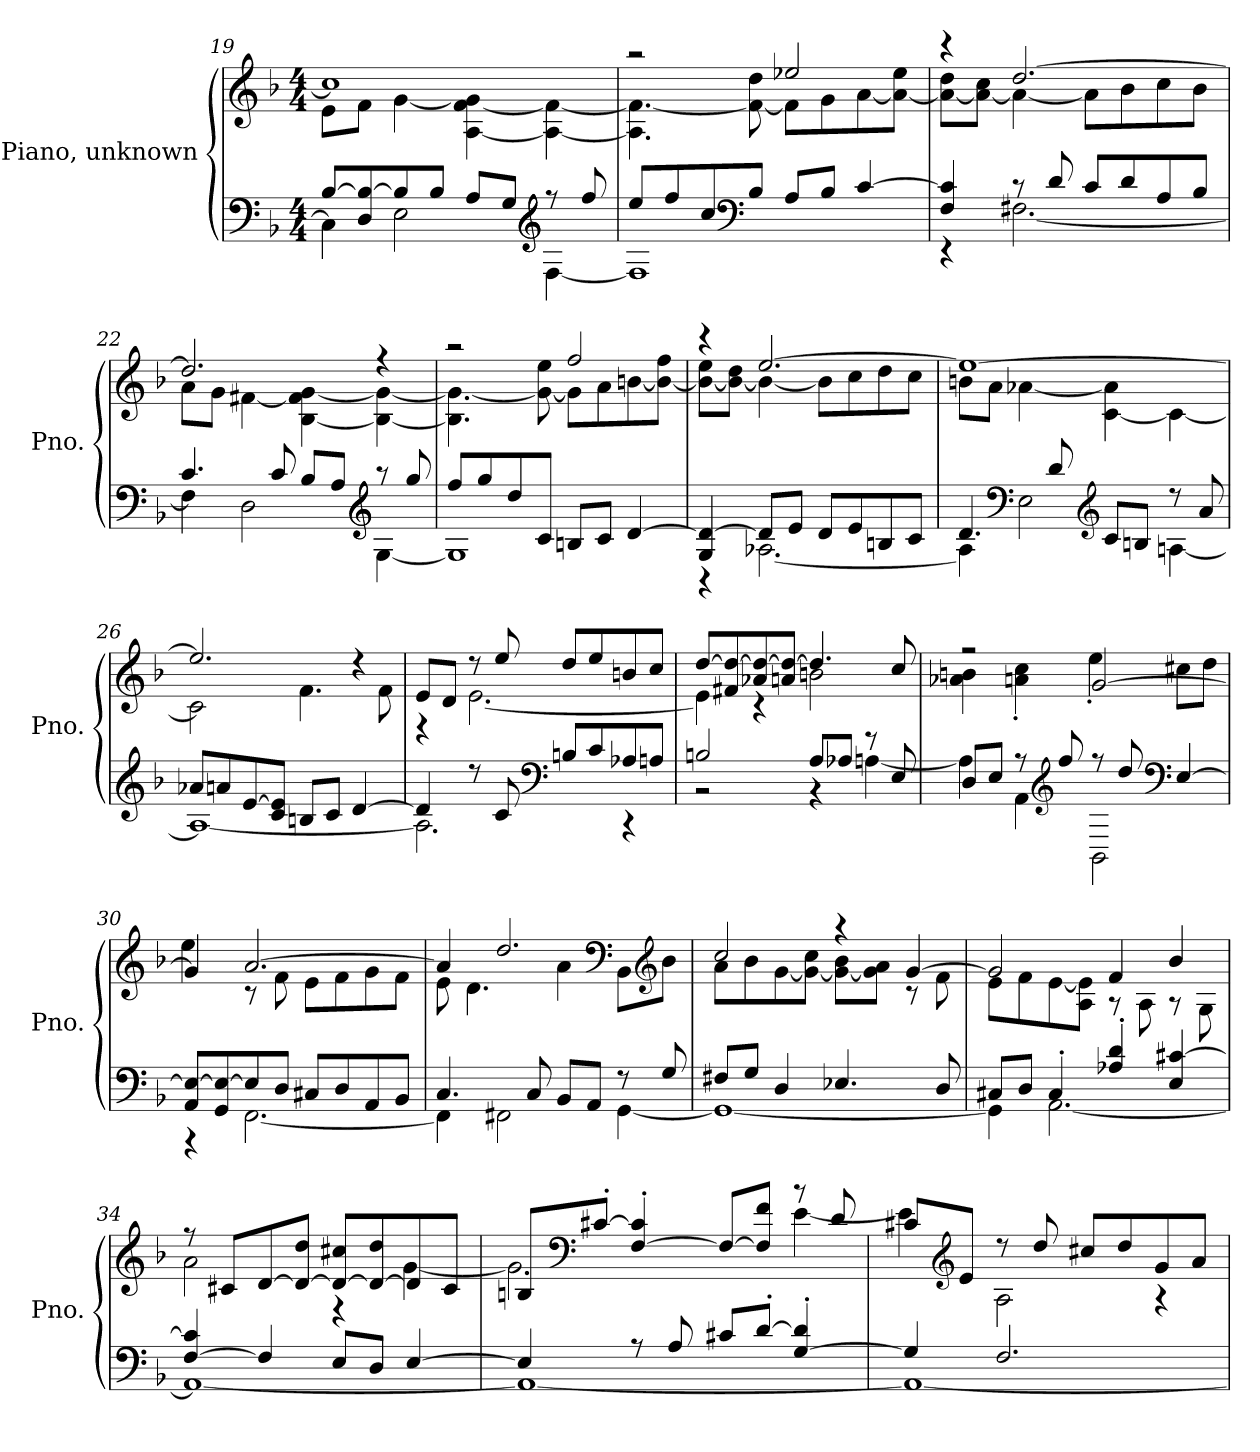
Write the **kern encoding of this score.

**kern	**kern
*part1	*part1
*staff2	*staff1
*I"Piano, unknown	*
*I'Pno.	*
*clefF4	*clefG2
*k[b-]	*k[b-]
*M4/4	*M4/4
=19	=19
*^	*^
[8B-/L	4C\]	1cc]	8e\L
8D/ 8B-/_	.	.	8f\J
8B-/]	2E\	.	[4g\
8B-/J	.	.	.
8A/L	.	.	[4A\ [4f\ 4g\]
8G/J	.	.	.
*clefG2	*	*	*
8r	[4F\	.	4A\_ 4f\_
8ff/	.	.	.
!!LO:PB:g=z	!!
=20	=20	=20	=20
8ee/L	1F]	2r	4.A\] 4.f\_
8ff/	.	.	.
8cc/	.	.	.
*clefF4	*	*	*
8B-/J	.	.	8f\_ 8dd\
8A/L	.	2ee-X/	8f\L]
8B-/J	.	.	8g\
[4c/	.	.	[8a\
.	.	.	8a\_ 8ee-\J
=21	=21	=21	=21
4F/ 4c/]	4r	4r	8a\_ 8dd\L
.	.	.	8a\_ 8cc\J
8r	[2.F#X\	[2.dd/	4a\_
8d/	.	.	.
8c/L	.	.	8a\L]
8d/	.	.	8b-\
8A/	.	.	8cc\
8B-/J	.	.	8b-\J
=22	=22	=22	=22
4.c/	4F#\]	2.dd/]	8a\L
.	.	.	8g\J
.	2D\	.	[4f#X\
8c/	.	.	.
8B-/L	.	.	[4B-\ 4f#\] [4g\
8A/J	.	.	.
*clefG2	*	*	*
8r	[4G\	4r	4B-\_ 4g\_
8gg/	.	.	.
!!LO:LB:g=z	!!
=23	=23	=23	=23
8ff/L	1G]	2r	4.B-\] 4.g\_
8gg/	.	.	.
8dd/	.	.	.
8c/J	.	.	8g\_ 8ee\
8Bn/L	.	2ff/	8g\L]
8c/J	.	.	8a\
[4d/	.	.	[8bn\
.	.	.	8b\_ 8ff\J
=24	=24	=24	=24
4G/ 4d/_	4r	4r	8b\_ 8ee\L
.	.	.	8b\_ 8dd\J
8d/L]	[2.A-X\	[2.ee/	4b\_
8e/J	.	.	.
8d/L	.	.	8b\L]
8e/	.	.	8cc\
8Bn/	.	.	8dd\
8c/J	.	.	8cc\J
=25	=25	=25	=25
4.d/	4A-\]	1ee_	8bn\L
.	.	.	8a\J
*clefF4	*	*	*
.	2E\	.	[4a-X\
8d/	.	.	.
*clefG2	*	*	*
8c/L	.	.	[4c\ 4a-\]
8Bn/J	.	.	.
8r	[4An\	.	4c\_
8a/	.	.	.
!!LO:LB:g=z	!!
=26	=26	=26	=26
8a-X/L	1A_	2.ee/]	2c\]
8an/	.	.	.
[8e/	.	.	.
8c/ 8e/]J	.	.	.
8Bn/L	.	.	4.f\
8c/J	.	.	.
[4d/	.	4r	.
.	.	.	8f\
=27	=27	=27	=27
4d/]	2.A\]	8e/L	4r
.	.	8d/J	.
8r	.	8r	[2.e\
8c/	.	8ee/	.
*clefF4	*	*	*
8Bn/L	.	8dd/L	.
8c/	.	8ee/	.
8A-X/	4r	8bn/	.
8An/J	.	8cc/J	.
=28	=28	=28	=28
2Bn/	2r	[8dd/L	4e\]
.	.	8f#X/ 8dd/_	.
.	.	8a-X/ 8dd/_	4r
.	.	8an/ 8dd/_J	.
8A/L	4r	4.dd/]	2bn\
8A-X/J	.	.	.
8r	[4An\	.	.
8E/	.	8cc/	.
!!LO:LB:g=z	!!
=29	=29	=29	=29
8D/L	4A\]	2r	4a-X\ 4bn\
8E/J	.	.	.
8r	4AA\	.	4an\' 4cc\'
*clefG2	*	*	*
8ff/	.	.	.
8r	2BB-\	[2g/	4ee'\
8dd/	.	.	.
*clefF4	*	*	*
[4E/	.	.	8cc#X\L
.	.	.	8dd\J
=30	=30	=30	=30
8AA/ 8E/_L	4r	4g/]	4ee\
8GG/ 8E/_	.	.	.
8E/]	[2.FF\	[2.a/	8r
8D/J	.	.	8f\
8C#X/L	.	.	8e\L
8D/	.	.	8f\
8AA/	.	.	8g\
8BB-/J	.	.	8f\J
=31	=31	=31	=31
4.C/	4FF\]	4a/]	8e\
.	.	.	4.d\
.	2FF#X\	2.dd/	.
8C/	.	.	.
8BB-/L	.	.	4a\
8AA/J	.	.	.
*	*	*clefF4	*
8r	[4GG\	.	8BB-\L
*	*	*clefG2	*
8G/	.	.	8b-\J
!!LO:LB:g=z	!!
=32	=32	=32	=32
8F#X/L	1GG_	2cc/	8a\L
8G/J	.	.	8b-\
4D/	.	.	[8g\
.	.	.	8g\_ 8cc\J
4.E-X/	.	4r	8g\_ 8b-\L
.	.	.	8g\] 8a\J
.	.	[4g/	8r
8D/	.	.	8f\
=33	=33	=33	=33
8C#X/L	4GG\]	2g/]	8e\L
8D/J	.	.	8f\
4C#'/	[2.AA\	.	[8e\
.	.	.	8A\ 8e\]J
4A-X/' 4d/'	.	4f/	8r
.	.	.	8A\
4E/ [4c#X/	.	4b-/	8r
.	.	.	8G\
=34	=34	=34	=34
[4F/ 4c#/]	1AA_	8r	2a\
.	.	8c#X/L	.
4F/]	.	[8d/	.
.	.	8d/_ 8dd/J	.
8E/L	.	8d/_ 8cc#X/L	4r
8D/J	.	8d/_ 8dd/	.
[4E/	.	8d/]	[4g\
.	.	8c#/J	.
!!LO:LB:g=z	!!
=35	=35	=35	=35
4E/]	1AA_	8Bn/L	2.g\]
*	*	*clefF4	*
.	.	[8c#X'/J	.
8r	.	[4F/' 4c#/]'	.
8A/	.	.	.
8c#X/L	.	8F/L_	.
[8d'/J	.	8F/] 8f/J	.
[4G/' 4d/]'	.	8r	[4e\
.	.	8d/	.
=36	=36	=36	=36
4G/]	1AA_	8c#X/L	4e\]
*	*	*clefG2	*
.	.	8e/J	.
2.F/	.	8r	2A\
.	.	8dd/	.
.	.	8cc#X/L	.
.	.	8dd/	.
.	.	8g/	4r
.	.	8a/J	.
*v	*v	*	*
*	*v	*v
=	=
*-	*-
